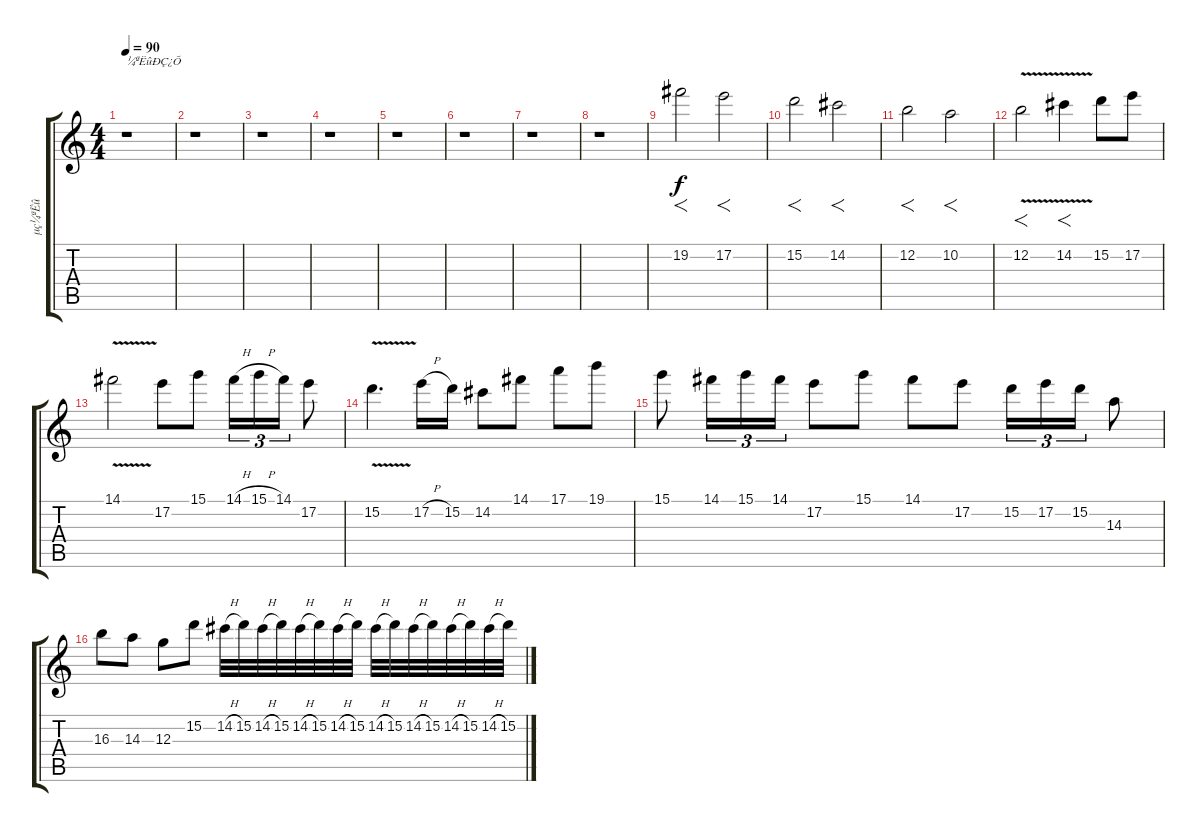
\track ("µç¼ªËû" "µç¼ªËû") {instrument distortionguitar}
\staff {score tabs}
\tuning (E4 B3 G3 D3 A2 E2) {hide}
\ts (4 4)
\tempo 90
\clef g2
\ks c
r.1{txt "¼ªËûÐÇ¿Õ" dy f instrument distortionguitar} |
r.1 |
r.1 |
r.1 |
r.1 |
r.1 |
r.1 |
r.1 |
19.2.2{f} 17.2.2{f} |
15.2.2{f} 14.2.2{f} |
12.2.2{f} 10.2.2{f} |
12.2{v}.2{f} 14.2{v}.4{f} 15.2.8 17.2.8 |
14.1{v}.2 17.2.8 15.1.8 14.1{h}.16{tu (3 2)} 15.1{h}.16{tu (3 2)} 14.1.16{tu (3 2)} 17.2.8 |
15.2{v}.4{d} 17.2{h}.16 15.2.16 14.2.8 14.1.8 17.1.8 19.1.8 |
15.1.8 14.1.16{tu (3 2)} 15.1.16{tu (3 2)} 14.1.16{tu (3 2)} 17.2.8 15.1.8 14.1.8 17.2.8 15.2.16{tu (3 2)} 17.2.16{tu (3 2)} 15.2.16{tu (3 2)} 14.3.8 |
16.3.8 14.3.8 12.3.8 15.2.8 14.2{h}.32 15.2.32 14.2{h}.32 15.2.32 14.2{h}.32 15.2.32 14.2{h}.32 15.2.32 14.2{h}.32 15.2.32 14.2{h}.32 15.2.32 14.2{h}.32 15.2.32 14.2{h}.32 15.2.32
